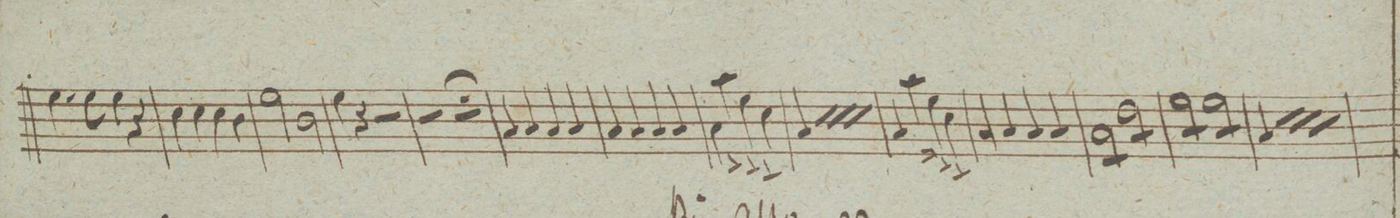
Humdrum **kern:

**kern	**dynam
*I"Baſso.	*
*clefF4	*
*k[]	*
*met(c|)	*
*M2/2	*
4.GG\	.
8GG\	.
4GG\	.
4r	.
=119	=119
4EE\	.
4EE\	.
4EE\	.
4DD\	.
=120	=120
2GG\	.
2DD\	.
=121	=121
4GG\	.
4r	.
2r	.
=122	=122
2r	.
2r;	.
=123	=123
4CC/	.
4CC/	.
4CC/	.
4CC/	.
=124	=124
4CC/	.
4CC/	.
4CC/	.
4CC/	.
=125	=125
4CC\	.
4C^<\	.
4GG^<\	.
4EE^<\	.
=126	=126
4CC/	.
*rep	*
4CC/	.
*Xrep	*
*rep	*
4CC/	.
*Xrep	*
*rep	*
4CC/	.
*Xrep	*
=127	=127
*tremolo	*
4CC/	.
4C^<\	.
4GG^<\	.
4EE^<\	.
=128	=128
4CC/	.
4CC/	.
4CC/	.
4CC/	.
=129	=129
8CC\L	.
8CC\	.
8CC\	.
8CC\J	.
8FF\L	.
8FF\	.
8FF\	.
8FF\J	.
=130	=130
8GG\L	.
8GG\	.
8GG\	.
8GG\J	.
8GG\L	.
8GG\	.
8GG\	.
8GG\J	.
*Xtremolo	*
=131	=131
4CC/	.
*rep	*
4CC/	.
*Xrep	*
*rep	*
4CC/	.
*Xrep	*
*rep	*
4CC/	.
*Xrep	*
=132	=132
*-	*-
